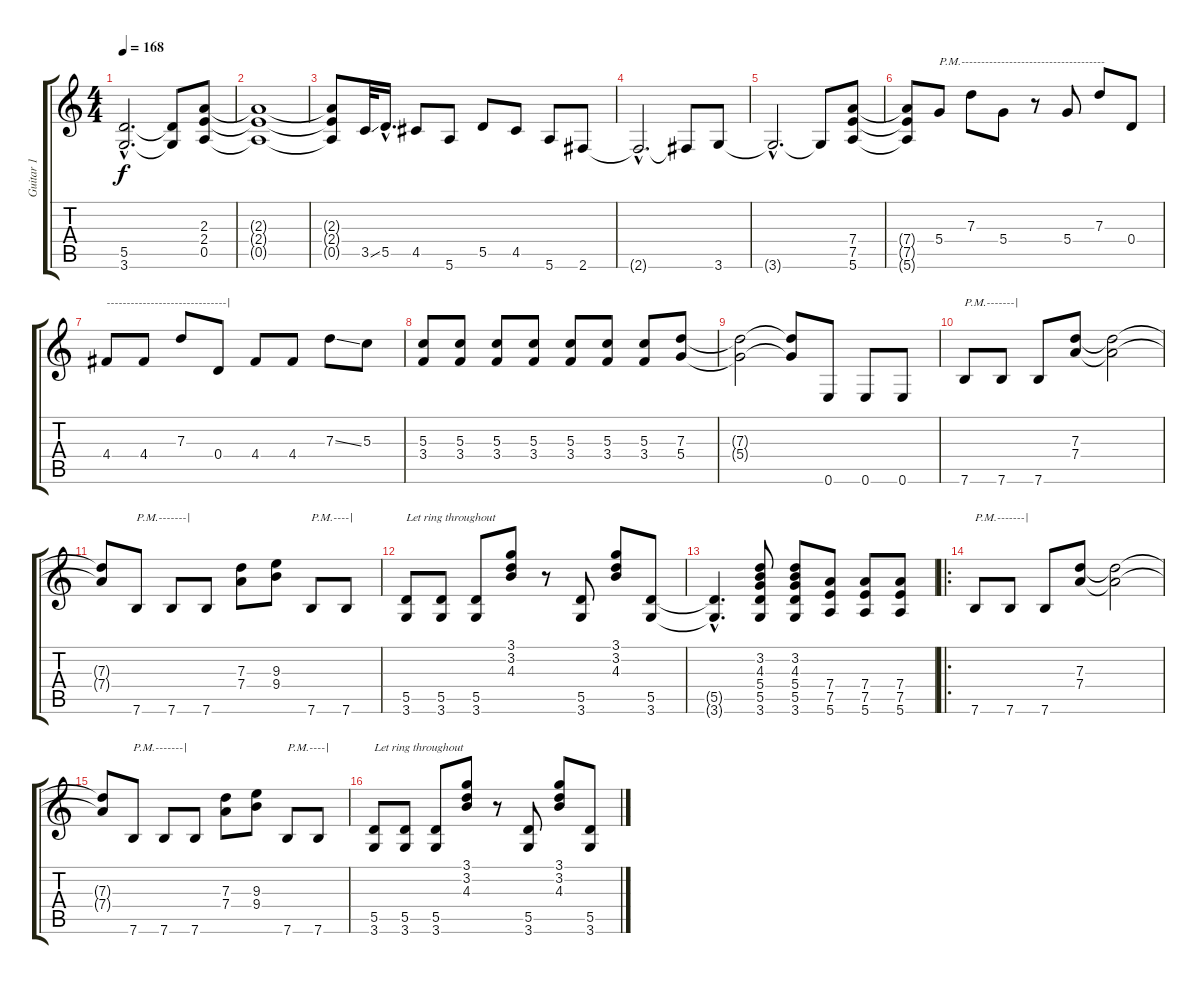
\track ("Guitar 1" "Guitar 1") {instrument overdrivenguitar}
\staff {score tabs}
\tuning (E4 B3 G3 D3 A2 E2) {hide}
\ts (4 4)
\tempo 168
\clef g2
\ks c
(5.5{hac t} 3.6{hac t}).2{d dy f} (5.5{t} 3.6{t}).8 (2.3 2.4 0.5).8 |
(2.3{t} 2.4{t} 0.5{t}).1 |
(2.3{t} 2.4{t} 0.5{t}).8 3.5{ss}.32 5.5{hac}.16{d} 4.5.8 5.6.8 5.5.8 4.5.8 5.6.8 2.6.8 |
2.6{hac t}.2{d} 2.6{t}.8 3.6.8 |
3.6{hac t}.2{d} 3.6{t}.8 (7.4 7.5 5.6).8 |
(7.4{t} 7.5{t} 5.6{t}).8 5.4.8{txt "P.M.------------------------------------"} 7.3.8 5.4.8 r.8 5.4.8 7.3.8 0.4.8 |
4.4.8{txt "------------------------------|"} 4.4.8 7.3.8 0.4.8 4.4.8 4.4.8 7.3{ss}.8 5.3.8 |
(5.3 3.4).8 (5.3 3.4).8 (5.3 3.4).8 (5.3 3.4).8 (5.3 3.4).8 (5.3 3.4).8 (5.3 3.4).8 (7.3 5.4).8 |
(7.3{t} 5.4{t}).2 (7.3{t} 5.4{t}).8 0.6.8 0.6.8 0.6.8 |
7.6.8{txt "P.M.-------|"} 7.6.8 7.6.8 (7.3 7.4).8 (7.3{t} 7.4{t}).2 |
(7.3{t} 7.4{t}).8 7.6.8{txt "P.M.-------|"} 7.6.8 7.6.8 (7.3 7.4).8 (9.3 9.4).8 7.6.8{txt "P.M.----|"} 7.6.8 |
(5.5 3.6).8{txt "Let ring throughout"} (5.5 3.6).8 (5.5 3.6).8 (3.1 3.2 4.3).8 r.8 (5.5 3.6).8 (3.1 3.2 4.3).8 (5.5 3.6).8 |
(5.5{hac t} 3.6{hac t}).4{d} (3.2 4.3 5.4 5.5 3.6).8 (3.2 4.3 5.4 5.5 3.6).8 (7.4 7.5 5.6).8 (7.4 7.5 5.6).8 (7.4 7.5 5.6).8 |
\ro
7.6.8{txt "P.M.-------|"} 7.6.8 7.6.8 (7.3 7.4).8 (7.3{t} 7.4{t}).2 |
(7.3{t} 7.4{t}).8 7.6.8{txt "P.M.-------|"} 7.6.8 7.6.8 (7.3 7.4).8 (9.3 9.4).8 7.6.8{txt "P.M.----|"} 7.6.8 |
(5.5 3.6).8{txt "Let ring throughout"} (5.5 3.6).8 (5.5 3.6).8 (3.1 3.2 4.3).8 r.8 (5.5 3.6).8 (3.1 3.2 4.3).8 (5.5 3.6).8
